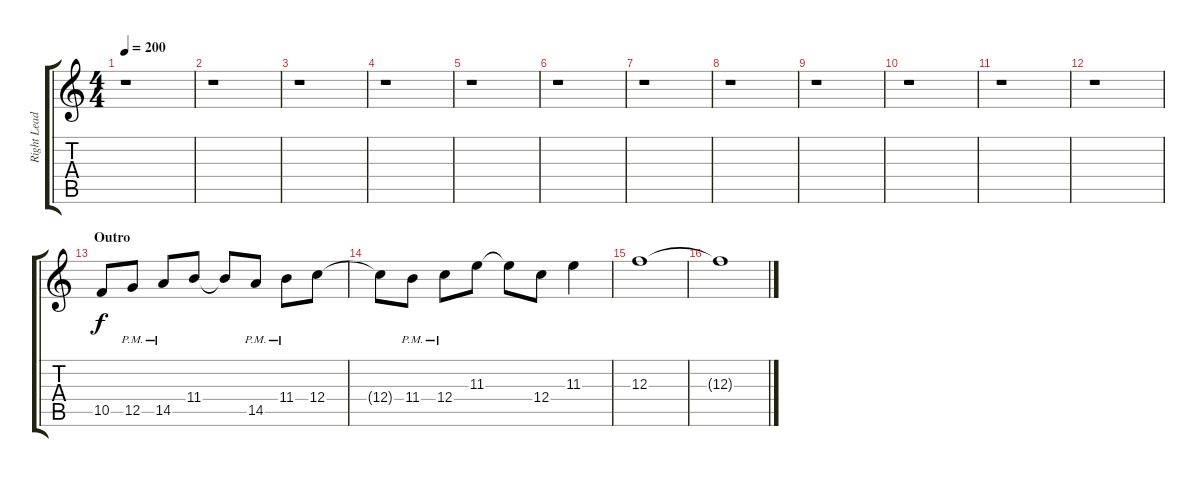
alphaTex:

\track ("Right Lead Gtr" "Right Lead") {instrument distortionguitar}
\staff {score tabs}
\tuning (D4 A3 F3 C3 G2 D2) {hide}
\ts (4 4)
\tempo 200
\clef g2
\ks c
r.1{dy f} |
r.1 |
r.1 |
r.1 |
r.1 |
r.1 |
r.1 |
r.1 |
r.1 |
r.1 |
r.1 |
r.1 |
\section ("" "Outro")
10.5.8 12.5{pm}.8 14.5{pm}.8 11.4.8 11.4{t}.8 14.5{pm}.8 11.4{pm}.8 12.4.8 |
12.4{t}.8 11.4{pm}.8 12.4{pm}.8 11.3.8 11.3{t}.8 12.4.8 11.3.4 |
12.3.1 |
12.3{t}.1
